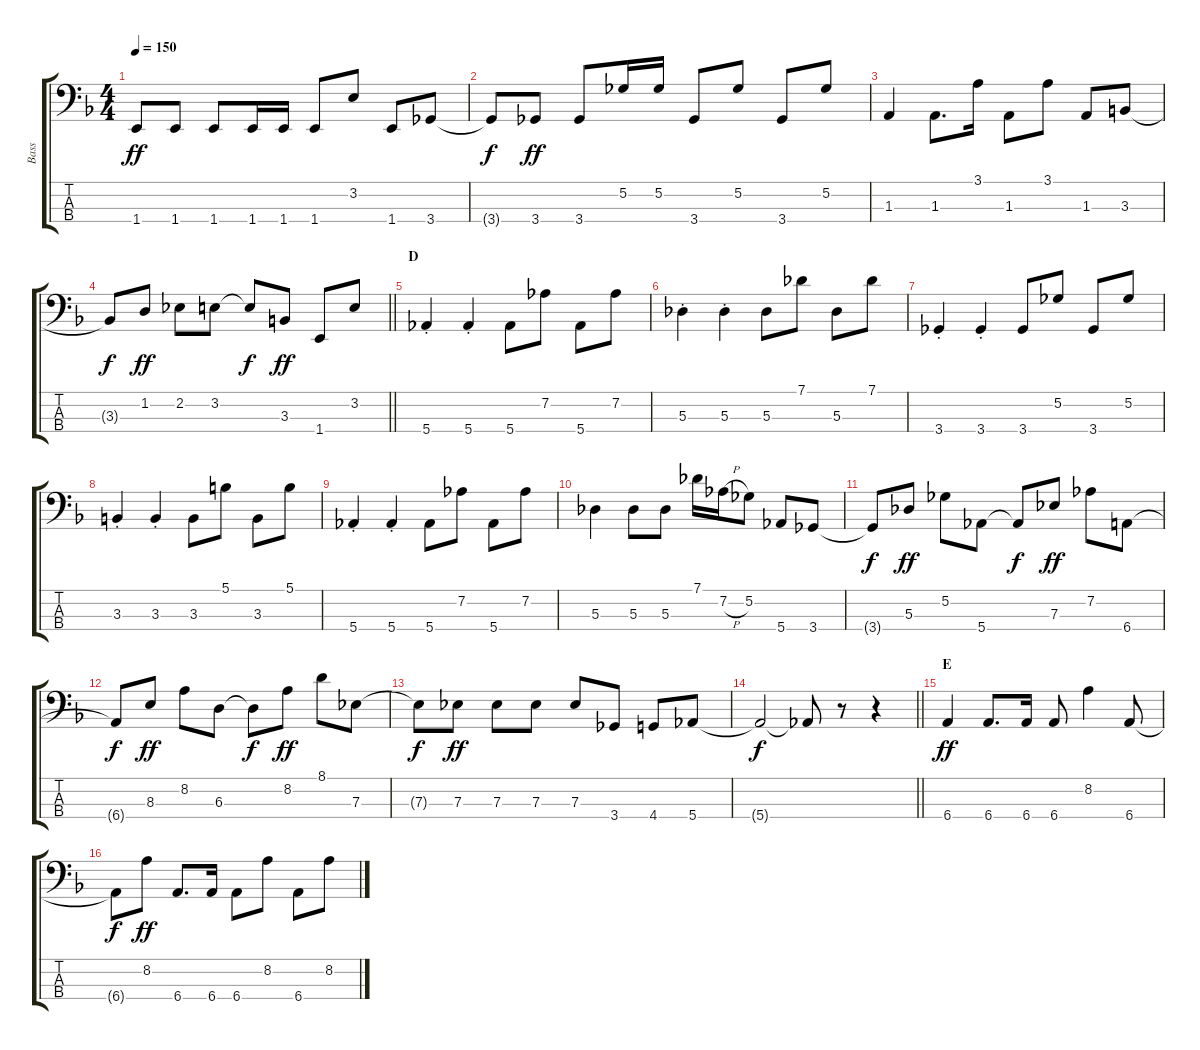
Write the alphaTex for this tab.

\track ("Bass" "Bass") {instrument electricbasspick}
\staff {score tabs}
\tuning (Gb2 Db2 Ab1 Eb1) {hide}
\ts (4 4)
\tempo 150
\clef f4
\ks f
1.4.8{dy ff} 1.4.8 1.4.8 1.4.16 1.4.16 1.4.8 3.2.8 1.4.8 3.4.8 |
3.4{t}.8{dy f} 3.4.8{dy ff} 3.4.8 5.2.16 5.2.16 3.4.8 5.2.8 3.4.8 5.2.8 |
1.3.4 1.3.8{d} 3.1.16 1.3.8 3.1.8 1.3.8 3.3.8 |
\barLineRight lightlight
3.3{t}.8{dy f} 1.2.8{dy ff} 2.2.8 3.2.8 3.2{t}.8{dy f} 3.3.8{dy ff} 1.4.8 3.2.8 |
\section ("" "D")
5.4{st}.4 5.4{st}.4 5.4.8 7.2.8 5.4.8 7.2.8 |
5.3{st}.4 5.3{st}.4 5.3.8 7.1.8 5.3.8 7.1.8 |
3.4{st}.4 3.4{st}.4 3.4.8 5.2.8 3.4.8 5.2.8 |
3.3{st}.4 3.3{st}.4 3.3.8 5.1.8 3.3.8 5.1.8 |
5.4{st}.4 5.4{st}.4 5.4.8 7.2.8 5.4.8 7.2.8 |
5.3.4 5.3.8 5.3.8 7.1.16 7.2{h}.16 5.2.8 5.4.8 3.4.8 |
3.4{t}.8{dy f} 5.3.8{dy ff} 5.2.8 5.4.8 5.4{t}.8{dy f} 7.3.8{dy ff} 7.2.8 6.4.8 |
6.4{t}.8{dy f} 8.3.8{dy ff} 8.2.8 6.3.8 6.3{t}.8{dy f} 8.2.8{dy ff} 8.1.8 7.3.8 |
7.3{t}.8{dy f} 7.3.8{dy ff} 7.3.8 7.3.8 7.3.8 3.4.8 4.4.8 5.4.8 |
\barLineRight lightlight
5.4{t}.2{dy f} 5.4{t}.8 r.8 r.4 |
\section ("" "E")
6.4.4{dy ff} 6.4.8{d} 6.4.16 6.4.8 8.2.4 6.4.8 |
6.4{t}.8{dy f} 8.2.8{dy ff} 6.4.8{d} 6.4.16 6.4.8 8.2.8 6.4.8 8.2.8
